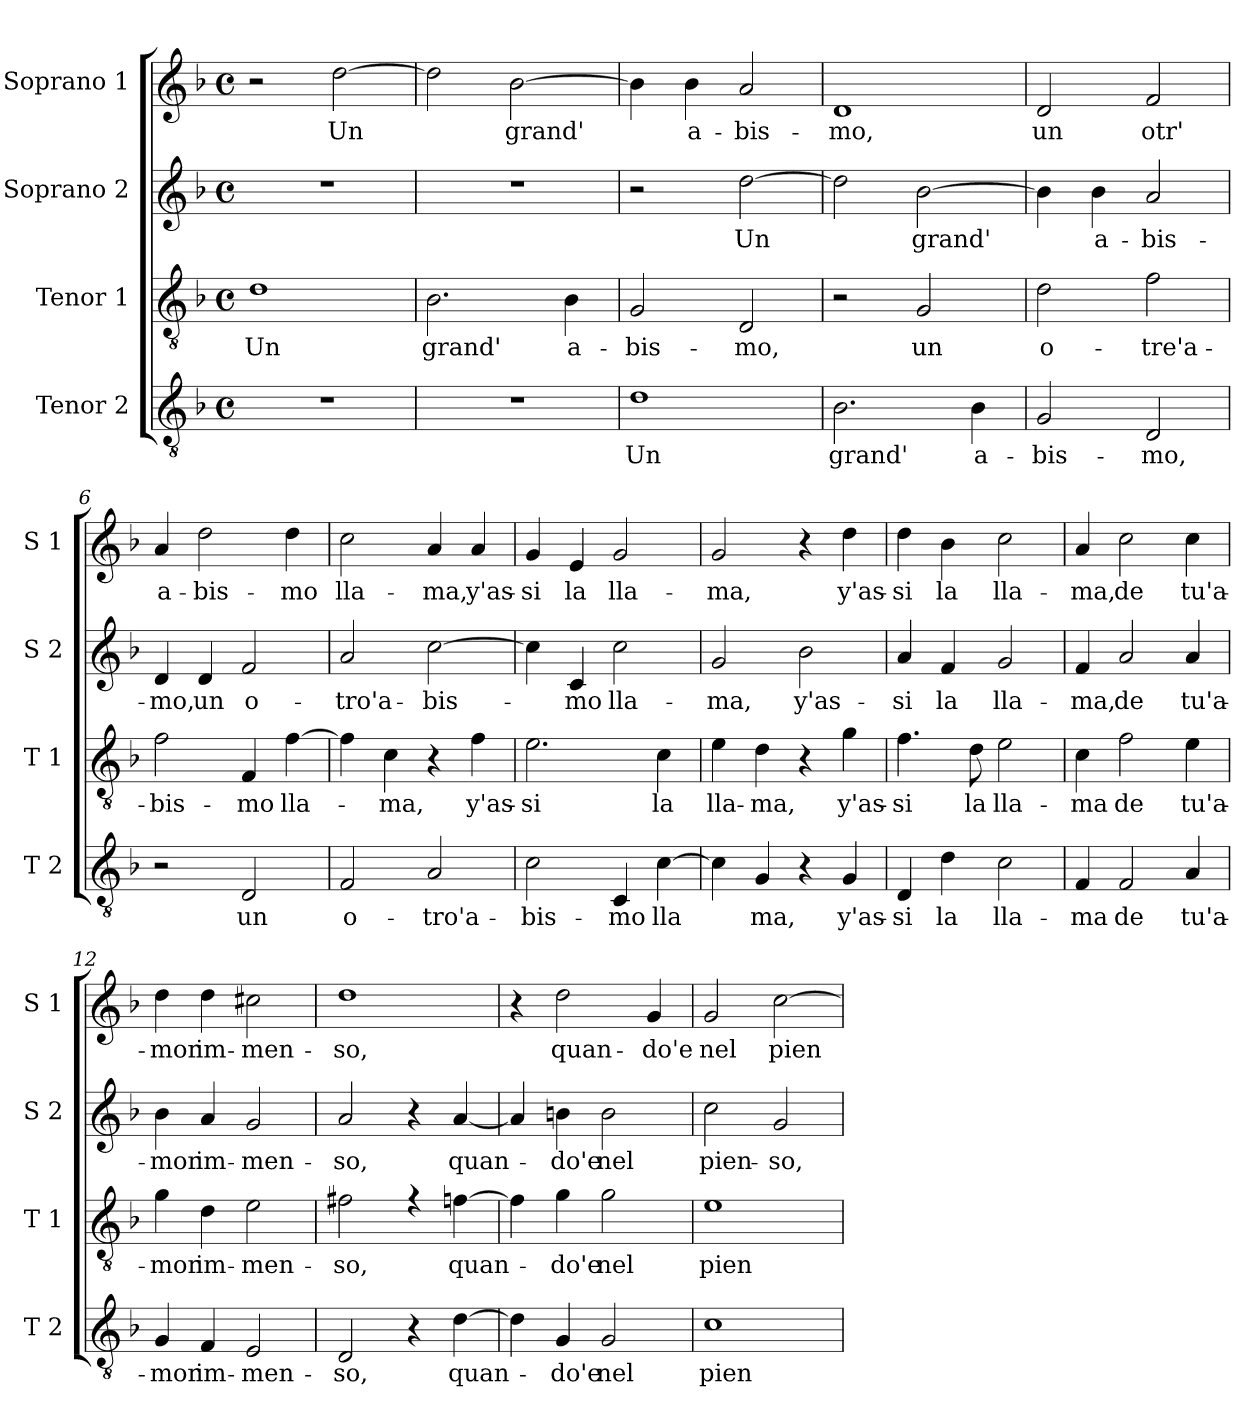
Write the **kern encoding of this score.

**kern	**text	**kern	**text	**kern	**text	**kern	**text
*part4	*part4	*part3	*part3	*part2	*part2	*part1	*part1
*staff4	*staff4	*staff3	*staff3	*staff2	*staff2	*staff1	*staff1
*I"Tenor 2	*	*I"Tenor 1	*	*I"Soprano 2	*	*I"Soprano 1	*
*I'T 2	*	*I'T 1	*	*I'S 2	*	*I'S 1	*
*clefGv2	*	*clefGv2	*	*clefG2	*	*clefG2	*
*k[b-]	*	*k[b-]	*	*k[b-]	*	*k[b-]	*
*F:	*	*F:	*	*F:	*	*F:	*
*M4/4	*	*M4/4	*	*M4/4	*	*M4/4	*
*met(c)	*	*met(c)	*	*met(c)	*	*met(c)	*
=1	=1	=1	=1	=1	=1	=1	=1
!	!	!	!LO:LY:b	!	!	!	!
1r	.	1d	Un	1r	.	2r	.
!	!	!	!	!	!	!	!LO:LY:b
.	.	.	.	.	.	[2dd\	Un
=2	=2	=2	=2	=2	=2	=2	=2
!	!	!	!LO:LY:b	!	!	!	!
1r	.	2.B-\	grand'	1r	.	2dd\]	.
!	!	!	!	!	!	!	!LO:LY:b
.	.	.	.	.	.	[2b-\	grand'
!	!	!	!LO:LY:b	!	!	!	!
.	.	4B-\	a-	.	.	.	.
=3	=3	=3	=3	=3	=3	=3	=3
!	!LO:LY:b	!	!LO:LY:b	!	!	!	!
1d	Un	2G/	-bis-	2r	.	4b-\]	.
!	!	!	!	!	!	!	!LO:LY:b
.	.	.	.	.	.	4b-\	a-
!	!	!	!LO:LY:b	!	!LO:LY:b	!	!LO:LY:b
.	.	2D/	-mo,	[2dd\	Un	2a/	-bis-
=4	=4	=4	=4	=4	=4	=4	=4
!	!LO:LY:b	!	!	!	!	!	!LO:LY:b
2.B-\	grand'	2r	.	2dd\]	.	1d	-mo,
!	!	!	!LO:LY:b	!	!LO:LY:b	!	!
.	.	2G/	un	[2b-\	grand'	.	.
!	!LO:LY:b	!	!	!	!	!	!
4B-\	a-	.	.	.	.	.	.
=5	=5	=5	=5	=5	=5	=5	=5
!	!LO:LY:b	!	!LO:LY:b	!	!	!	!LO:LY:b
2G/	-bis-	2d\	o-	4b-\]	.	2d/	un
!	!	!	!	!	!LO:LY:b	!	!
.	.	.	.	4b-\	a-	.	.
!	!LO:LY:b	!	!LO:LY:b	!	!LO:LY:b	!	!LO:LY:b
2D/	-mo,	2f\	-tre'a-	2a/	-bis-	2f/	otr'
!!LO:LB:g=z
=6	=6	=6	=6	=6	=6	=6	=6
!	!	!	!LO:LY:b	!	!LO:LY:b	!	!LO:LY:b
2r	.	2f\	-bis-	4d/	-mo,	4a/	a-
!	!	!	!	!	!LO:LY:b	!	!LO:LY:b
.	.	.	.	4d/	un	2dd\	-bis-
!	!LO:LY:b	!	!LO:LY:b	!	!LO:LY:b	!	!
2D/	un	4F/	-mo	2f/	o-	.	.
!	!	!	!LO:LY:b	!	!	!	!LO:LY:b
.	.	[4f\	lla-	.	.	4dd\	-mo
=7	=7	=7	=7	=7	=7	=7	=7
!	!LO:LY:b	!	!	!	!LO:LY:b	!	!LO:LY:b
2F/	o-	4f\]	.	2a/	-tro'a-	2cc\	lla-
!	!	!	!LO:LY:b	!	!	!	!
.	.	4c\	-ma,	.	.	.	.
!	!LO:LY:b	!	!	!	!LO:LY:b	!	!LO:LY:b
2A/	-tro'a-	4r	.	[2cc\	-bis-	4a/	-ma,
!	!	!	!LO:LY:b	!	!	!	!LO:LY:b
.	.	4f\	y'as-	.	.	4a/	y'as-
=8	=8	=8	=8	=8	=8	=8	=8
!	!LO:LY:b	!	!LO:LY:b	!	!	!	!LO:LY:b
2c\	-bis-	2.e\	-si	4cc\]	.	4g/	-si
!	!	!	!	!	!LO:LY:b	!	!LO:LY:b
.	.	.	.	4c/	-mo	4e/	la
!	!LO:LY:b	!	!	!	!LO:LY:b	!	!LO:LY:b
4C/	-mo	.	.	2cc\	lla-	2g/	lla-
!	!LO:LY:b	!	!LO:LY:b	!	!	!	!
[4c\	lla	4c\	la	.	.	.	.
=9	=9	=9	=9	=9	=9	=9	=9
!	!	!	!LO:LY:b	!	!LO:LY:b	!	!LO:LY:b
4c\]	.	4e\	lla-	2g/	-ma,	2g/	-ma,
!	!LO:LY:b	!	!LO:LY:b	!	!	!	!
4G/	ma,	4d\	-ma,	.	.	.	.
!	!	!	!	!	!LO:LY:b	!	!
4r	.	4r	.	2b-\	y'as-	4r	.
!	!LO:LY:b	!	!LO:LY:b	!	!	!	!LO:LY:b
4G/	y'as-	4g\	y'as-	.	.	4dd\	y'as-
=10	=10	=10	=10	=10	=10	=10	=10
!	!LO:LY:b	!	!LO:LY:b	!	!LO:LY:b	!	!LO:LY:b
4D/	-si	4.f\	-si	4a/	-si	4dd\	-si
!	!LO:LY:b	!	!	!	!LO:LY:b	!	!LO:LY:b
4d\	la	.	.	4f/	la	4b-\	la
!	!	!	!LO:LY:b	!	!	!	!
.	.	8d\	la	.	.	.	.
!	!LO:LY:b	!	!LO:LY:b	!	!LO:LY:b	!	!LO:LY:b
2c\	lla-	2e\	lla-	2g/	lla-	2cc\	lla-
=11	=11	=11	=11	=11	=11	=11	=11
!	!LO:LY:b	!	!LO:LY:b	!	!LO:LY:b	!	!LO:LY:b
4F/	-ma	4c\	-ma	4f/	-ma,	4a/	-ma,
!	!LO:LY:b	!	!LO:LY:b	!	!LO:LY:b	!	!LO:LY:b
2F/	de	2f\	de	2a/	de	2cc\	de
!	!LO:LY:b	!	!LO:LY:b	!	!LO:LY:b	!	!LO:LY:b
4A/	tu'a-	4e\	tu'a-	4a/	tu'a-	4cc\	tu'a-
!!LO:LB:g=z
=12	=12	=12	=12	=12	=12	=12	=12
!	!LO:LY:b	!	!LO:LY:b	!	!LO:LY:b	!	!LO:LY:b
4G/	-mor	4g\	-mor	4b-\	-mor	4dd\	-mor
!	!LO:LY:b	!	!LO:LY:b	!	!LO:LY:b	!	!LO:LY:b
4F/	im-	4d\	im-	4a/	im-	4dd\	im-
!	!LO:LY:b	!	!LO:LY:b	!	!LO:LY:b	!	!LO:LY:b
2E/	-men-	2e\	-men-	2g/	-men-	2cc#X\	-men-
=13	=13	=13	=13	=13	=13	=13	=13
!	!LO:LY:b	!	!LO:LY:b	!	!LO:LY:b	!	!LO:LY:b
2D/	-so,	2f#X\	-so,	2a/	-so,	1dd	-so,
4r	.	4rf	.	4r	.	.	.
!	!LO:LY:b	!	!LO:LY:b	!	!LO:LY:b	!	!
[4d\	quan-	[4fn\	quan-	[4a/	quan-	.	.
=14	=14	=14	=14	=14	=14	=14	=14
4d\]	.	4f\]	.	4a/]	.	4r	.
!	!LO:LY:b	!	!LO:LY:b	!	!LO:LY:b	!	!LO:LY:b
4G/	-do'e	4g\	-do'e	4bn\	-do'e	2dd\	quan-
!	!LO:LY:b	!	!LO:LY:b	!	!LO:LY:b	!	!
2G/	nel	2g\	nel	2b\	nel	.	.
!	!	!	!	!	!	!	!LO:LY:b
.	.	.	.	.	.	4g/	-do'e
=15	=15	=15	=15	=15	=15	=15	=15
!	!LO:LY:b	!	!LO:LY:b	!	!LO:LY:b	!	!LO:LY:b
1c	pien-	1e	pien-	2cc\	pien-	2g/	nel
!	!	!	!	!	!LO:LY:b	!	!LO:LY:b
.	.	.	.	2g/	-so,	[2cc\	pien-
=	=	=	=	=	=	=	=
*-	*-	*-	*-	*-	*-	*-	*-
